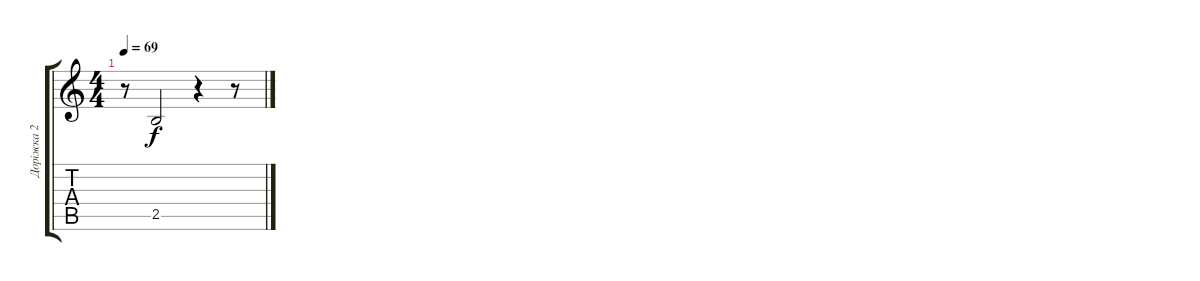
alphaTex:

\track ("Доріжка 2" "Доріжка 2") {instrument electricguitarclean}
\staff {score tabs}
\tuning (E4 B3 G3 D3 A2 E2) {hide}
\ts (4 4)
\tempo 69
\clef g2
\ks c
r.8{dy f} 2.5.2 r.4 r.8
